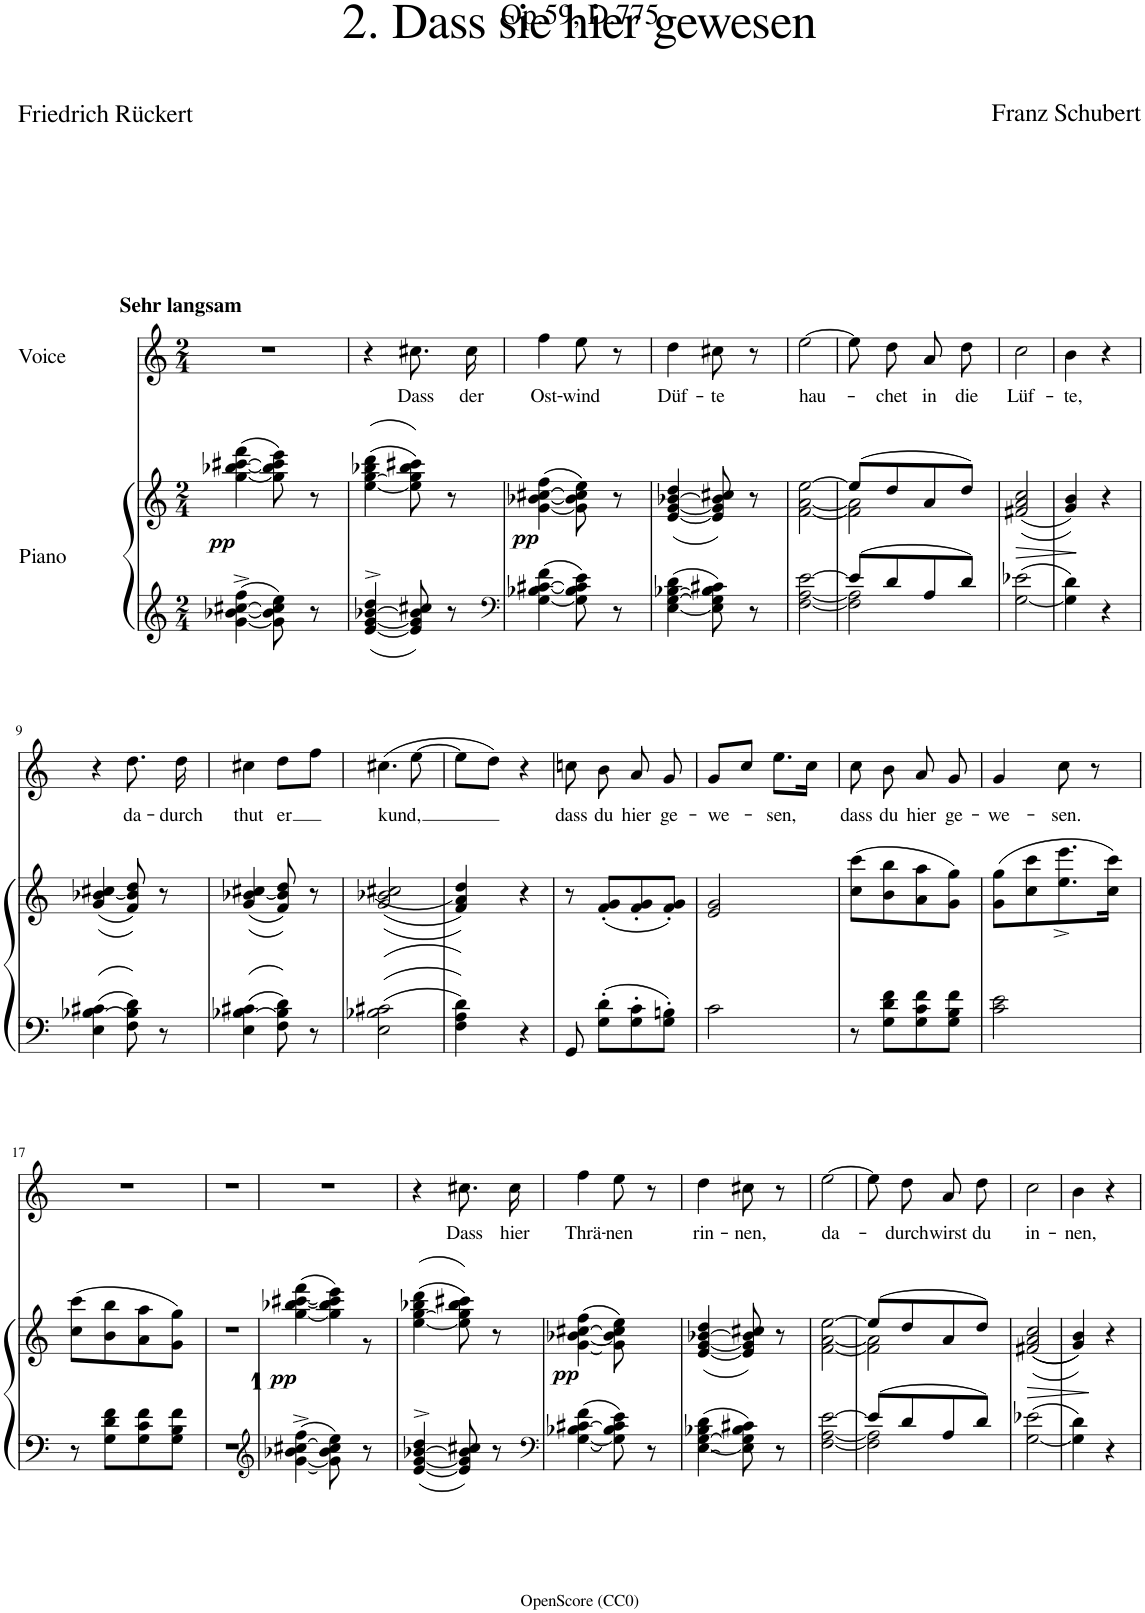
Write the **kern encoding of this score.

**kern	**kern	**dynam	**kern	**text
*part2	*part2	*part2	*part1	*part1
*staff3	*staff2	*staff2/3	*staff1	*staff1
*I"Piano	*	*	*I"Voice	*
*I'Pno	*	*	*	*
*clefG2	*clefG2	*	*clefG2	*
*k[]	*k[]	*	*k[]	*
*M2/4	*M2/4	*	*M2/4	*
=1	=1	=1	=1	=1
!	!	!	!LO:TX:a:B:t=Sehr langsam	!
!	!	!LO:DY:b	!	!
[4g\^ [4b-X\^ [4cc#X\^ 4ff\^	([4gg\ [4bb-X\ [4ccc#X\ 4fff\	pp	2r	.
8g\] 8b-\] 8cc#\] 8ee\	8gg\] 8bb-\] 8ccc#\] 8eee\)	.	.	.
8r	8r	.	.	.
=2	=2	=2	=2	=2
[4e/^> [4g/^> [4b-X/^> 4dd/^>	(([4ee\ [4gg\ 4bb-X\ 4ddd\	.	4r	.
!	!	!	!	!LO:LY:b
8e/] 8g/] 8b-/] 8cc#X/	8ee\] 8gg\] 8bb-\ 8ccc#X\))	.	8.cc#X\	Dass
8r	8r	.	.	.
!	!	!	!	!LO:LY:b
.	.	.	16cc#\	der
=3	=3	=3	=3	=3
*clefF4	*	*	*	*
!	!	!LO:DY:b	!	!LO:LY:b
[4G\ [4B-X\ [4c#X\ 4f\	([4g\ [4b-X\ [4cc#X\ 4ff\	pp	4ff\	Ost-
!	!	!	!	!LO:LY:b
8G\] 8B-\] 8c#\] 8e\	8g\] 8b-\] 8cc#\] 8ee\)	.	8ee\	-wind
8r	8r	.	8r	.
=4	=4	=4	=4	=4
!	!	!	!	!LO:LY:b
[4E\ [4G\ [4B-X\ 4d\	([4e/ [4g/ [4b-X/ 4dd/	.	4dd\	Düf-
!	!	!	!	!LO:LY:b
8E\] 8G\] 8B-\] 8c#X\	8e/] 8g/] 8b-/] 8cc#X/)	.	8cc#X\	-te
8r	8r	.	8r	.
=5	=5	=5	=5	=5
!	!	!	!	!LO:LY:b
[2F\ [2A\ [2e\	[2f\ [2a\ [2ee\	.	[2ee\	hau-
=6	=6	=6	=6	=6
*^	*^	*	*	*
8e/L]	2F\] 2A\]	(8ee/L]	2f\] 2a\]	.	8ee\]	.
!	!	!	!	!	!	!LO:LY:b
8d/	.	8dd/	.	.	8dd\	-chet
!	!	!	!	!	!	!LO:LY:b
8A/	.	8a/	.	.	8a/	in
!	!	!	!	!	!	!LO:LY:b
8d/J	.	8dd/J)	.	.	8dd\	die
*v	*v	*	*	*	*	*
*	*v	*v	*	*	*
=7	=7	=7	=7	=7
!	!	!LO:HP:b	!	!LO:LY:b
[2G\ 2e-X\	((2f#X/ 2a/ 2cc/	>	2cc\	Lüf-
=8	=8	=8	=8	=8
!	!	!	!	!LO:LY:b
4G\] 4d\	4g/ 4b/))	.	4b\	-te,
4r	4r	]	4r	.
!!LO:LB:g=z
=9	=9	=9	=9	=9
4E\ [4B-X\ 4c#X\	((4g/ [4b-X/ 4cc#X/	.	4r	.
!	!	!	!	!LO:LY:b
8F\ 8B-\] 8d\	8f/ 8b-/] 8dd/))	.	8.dd\	da-
8r	8r	.	.	.
!	!	!	!	!LO:LY:b
.	.	.	16dd\	-durch
=10	=10	=10	=10	=10
!	!	!	!	!LO:LY:b
4E\ [4B-X\ 4c#X\	((4g/ [4b-X/ 4cc#X/	.	4cc#X\	thut
!	!	!	!	!LO:LY:b
8F\ 8B-\] 8d\	8f/ 8b-/] 8dd/))	.	8dd\L	er
8r	8r	.	8ff\J	.
=11	=11	=11	=11	=11
!	!	!	!	!LO:LY:b
2E\ 2B-X\ 2c#X\	(((2g/ 2b-X/ 2cc#X/	.	(4.cc#X\	kund,
.	.	.	[8ee\	.
=12	=12	=12	=12	=12
4F\ 4A\ 4d\	4f/ 4a/ 4dd/)))	.	8ee\L]	.
.	.	.	8dd\J)	.
4r	4r	.	4r	.
=13	=13	=13	=13	=13
!	!	!	!	!LO:LY:b
8GG/	8r	.	8ccn\	dass
!	!	!	!	!LO:LY:b
8G\' 8d\'L	(8f/' 8g/'L	.	8b\	du
!	!	!	!	!LO:LY:b
8G\' 8c\'	8f/' 8g/'	.	8a/	hier
!	!	!	!	!LO:LY:b
8G\' 8Bn\'J	8f/' 8g/'J)	.	8g/	ge-
=14	=14	=14	=14	=14
!	!	!	!	!LO:LY:b
2c\	2e/ 2g/	.	8g/L	-we-
.	.	.	8cc/J	.
!	!	!	!	!LO:LY:b
.	.	.	8.ee\L	-sen,
.	.	.	16cc\Jk	.
=15	=15	=15	=15	=15
!	!	!	!	!LO:LY:b
8r	(8cc\ 8ccc\L	.	8cc\	dass
!	!	!	!	!LO:LY:b
8G\ 8d\ 8f\L	8b\ 8bb\	.	8b\	du
!	!	!	!	!LO:LY:b
8G\ 8c\ 8f\	8a\ 8aa\	.	8a/	hier
!	!	!	!	!LO:LY:b
8G\ 8B\ 8f\J	8g\ 8gg\J)	.	8g/	ge-
=16	=16	=16	=16	=16
!	!	!	!	!LO:LY:b
2c\ 2e\	(8g\ 8gg\L	.	4g/	-we-
.	8cc\ 8ccc\	.	.	.
!	!	!	!	!LO:LY:b
.	8.ee\^< 8.eee\^<	.	8cc\	-sen.
.	.	.	8r	.
.	16cc\ 16ccc\Jk)	.	.	.
!!LO:LB:g=z
=17	=17	=17	=17	=17
8r	(8cc\ 8ccc\L	.	2r	.
8G\ 8d\ 8f\L	8b\ 8bb\	.	.	.
8G\ 8c\ 8f\	8a\ 8aa\	.	.	.
8G\ 8B\ 8f\J	8g\ 8gg\J)	.	.	.
=18	=18	=18	=18	=18
2r	2r	.	2r	.
=19	=19	=19	=19	=19
*clefG2	*	*	*	*
*	*^	*	*	*
!	!	!	!LO:DY:b	!	!
[4g\^ [4b-X\^ [4cc#X\^ 4ff\^	([4gg\ [4bb-X\ [4ccc#X\ 4fff\	4.ryy	pp	2r	.
8g\] 8b-\] 8cc#\] 8ee\	4gg\] 4bb-\] 4ccc#\] 4eee\)	.	.	.	.
8r	.	8r	.	.	.
*	*v	*v	*	*	*
=20	=20	=20	=20	=20
[4e/^> [4g/^> [4b-X/^> 4dd/^>	(([4ee\ [4gg\ 4bb-X\ 4ddd\	.	4r	.
!	!	!	!	!LO:LY:b
8e/] 8g/] 8b-/] 8cc#X/	8ee\] 8gg\] 8bb-\ 8ccc#X\))	.	8.cc#X\	Dass
8r	8r	.	.	.
!	!	!	!	!LO:LY:b
.	.	.	16cc#\	hier
=21	=21	=21	=21	=21
*clefF4	*	*	*	*
!	!	!LO:DY:b	!	!LO:LY:b
[4G\ [4B-X\ [4c#X\ 4f\	([4g\ [4b-X\ [4cc#X\ 4ff\	pp	4ff\	Thrä-
!	!	!	!	!LO:LY:b
8G\] 8B-\] 8c#\] 8e\	8g\] 8b-\] 8cc#\] 8ee\)	.	8ee\	-nen
8r	8ryy	.	8r	.
=22	=22	=22	=22	=22
!	!	!	!	!LO:LY:b
[4E\ [4G\ [4B-X\ 4d\	([4e/ [4g/ [4b-X/ 4dd/	.	4dd\	rin-
!	!	!	!	!LO:LY:b
8E\] 8G\] 8B-\] 8c#X\	8e/] 8g/] 8b-/] 8cc#X/)	.	8cc#X\	-nen,
8r	8r	.	8r	.
=23	=23	=23	=23	=23
!	!	!	!	!LO:LY:b
[2F\ [2A\ [2e\	[2f\ [2a\ [2ee\	.	[2ee\	da-
=24	=24	=24	=24	=24
*^	*^	*	*	*
8e/L]	2F\] 2A\]	(8ee/L]	2f\] 2a\]	.	8ee\]	.
!	!	!	!	!	!	!LO:LY:b
8d/	.	8dd/	.	.	8dd\	-durch
!	!	!	!	!	!	!LO:LY:b
8A/	.	8a/	.	.	8a/	wirst
!	!	!	!	!	!	!LO:LY:b
8d/J	.	8dd/J)	.	.	8dd\	du
*v	*v	*	*	*	*	*
*	*v	*v	*	*	*
=25	=25	=25	=25	=25
!	!	!LO:HP:b	!	!LO:LY:b
[2G\ 2e-X\	(((2f#X/ 2a/ 2cc/	>	2cc\	in-
=26	=26	=26	=26	=26
!	!	!	!	!LO:LY:b
4G\] 4d\	4g/ 4b/)))	.	4b\	-nen,
4r	4r	]	4r	.
=	=	=	=	=
*-	*-	*-	*-	*-
